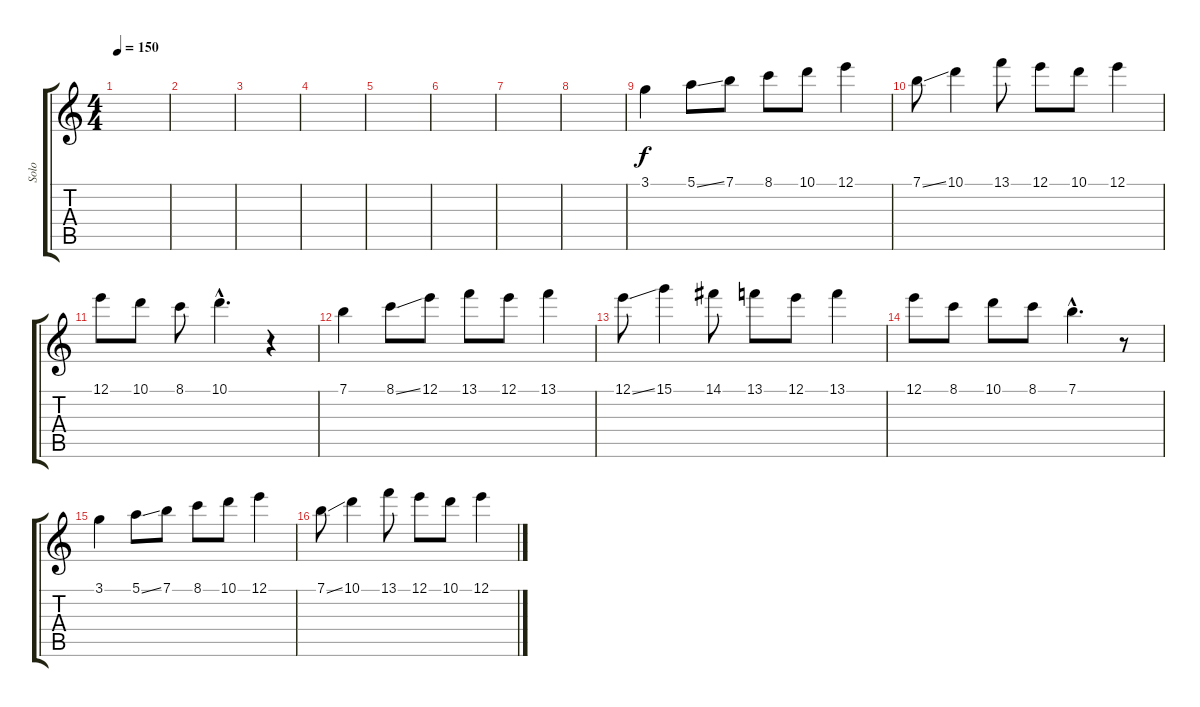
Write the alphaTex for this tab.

\track ("Solo" "Solo") {instrument acousticguitarsteel}
\staff {score tabs}
\tuning (E4 B3 G3 D3 A2 E2) {hide}
\ts (4 4)
\tempo 150
\clef g2
\ks c
|
|
|
|
|
|
|
|
3.1.4 5.1{ss}.8 7.1.8 8.1.8 10.1.8 12.1.4 |
7.1{ss}.8 10.1.4 13.1.8 12.1.8 10.1.8 12.1.4 |
12.1.8 10.1.8 8.1.8 10.1{hac}.4{d} r.4 |
7.1.4 8.1{ss}.8 12.1.8 13.1.8 12.1.8 13.1.4 |
12.1{ss}.8 15.1.4 14.1.8 13.1.8 12.1.8 13.1.4 |
12.1.8 8.1.8 10.1.8 8.1.8 7.1{hac}.4{d} r.8 |
3.1.4 5.1{ss}.8 7.1.8 8.1.8 10.1.8 12.1.4 |
7.1{ss}.8 10.1.4 13.1.8 12.1.8 10.1.8 12.1.4
